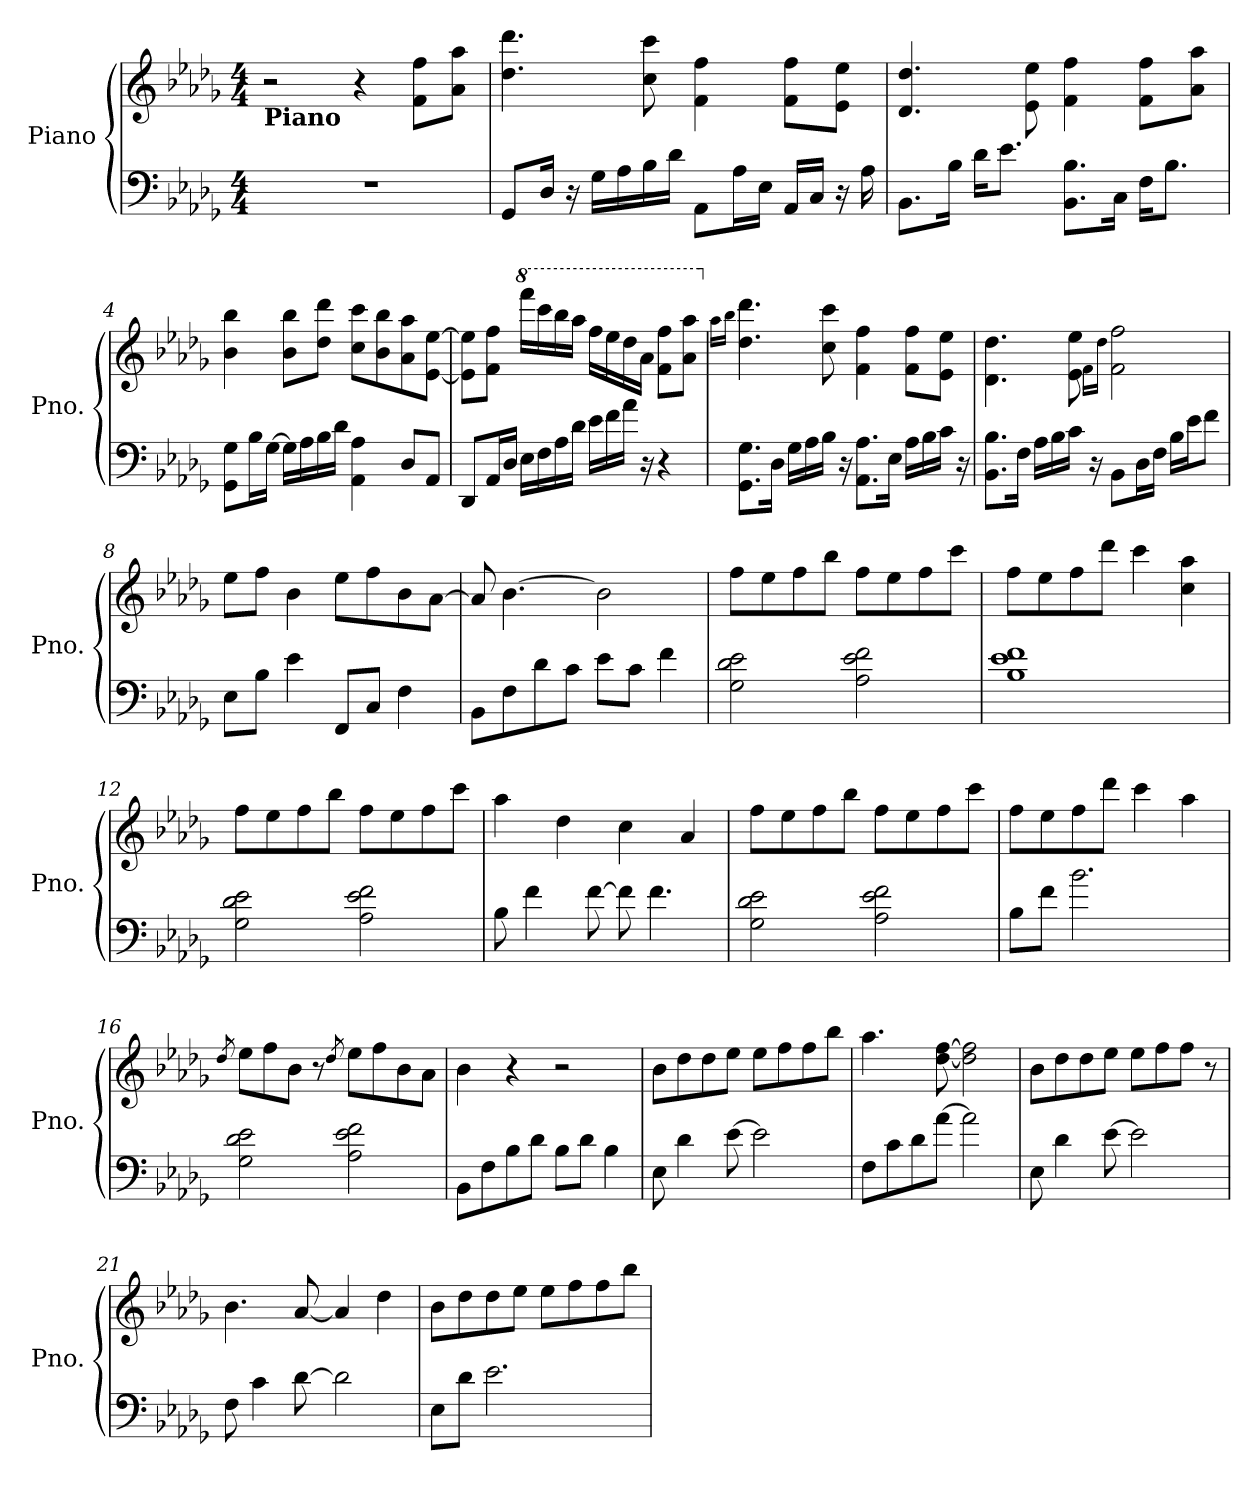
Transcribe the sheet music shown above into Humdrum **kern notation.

**kern	**kern
*part1	*part1
*staff2	*staff1
*I"Piano	*
*I'Pno.	*
*clefF4	*clefG2
*k[b-e-a-d-g-]	*k[b-e-a-d-g-]
*M4/4	*M4/4
*MM70	*MM70
=1	=1
!	!LO:TX:b:B:t=Piano
1r	2r
.	4r
.	8f\ 8ff\L
.	8a-\ 8aa-\J
=2	=2
8GG-/L	4.dd-\ 4.ddd-\
16D-/Jk	.
16r	.
16G-\LL	.
16A-\	.
16B-\	8cc\ 8ccc\
16d-\JJ	.
8AA-\L	4f\ 4ff\
16A-\L	.
16E-\JJ	.
16AA-/LL	8f\ 8ff\L
16C/JJ	.
16r	8e-\ 8ee-\J
16A-\	.
=3	=3
8.BB-\L	4.d-/ 4.dd-/
16B-\Jk	.
16d-\KL	.
8.e-\J	.
.	8e-\ 8ee-\
8.BB-\ 8.B-\L	4f\ 4ff\
16C\Jk	.
16F\KL	8f\ 8ff\L
8.B-\J	.
.	8a-\ 8aa-\J
!!LO:LB:g=z
=4	=4
8GG-\ 8G-\L	4b-\ 4bb-\
16B-\L	.
[16G-\JJ	.
16G-\LL]	8b-\ 8bb-\L
16A-\	.
16B-\	8dd-\ 8ddd-\J
16d-\JJ	.
4AA-\ 4A-\	8cc\ 8ccc\L
.	8b-\ 8bb-\
8D-/L	8a-\ 8aa-\
8AA-/J	[8e-\ [8ee-\J
=5	=5
8DD-/L	8e-\] 8ee-\]L
16AA-/L	8f\ 8ff\J
16D-/JJ	.
*	*8va
16E-\LL	16ffff\LL
16F\	16cccc\
16A-\	16bbb-\
16d-\JJ	16aaa-\JJ
16e-\LL	16fff\LL
16f\	16eee-\
16a-\JJ	16ddd-\
16r	16aa-\JJ
4r	8ff\ 8fff\L
.	8aa-\ 8aaa-\J
!!LO:LB:g=z
=6	=6
*	*X8va
.	16qaa-\LL
.	16qbb-\JJ
8.GG-\ 8.G-\L	4.dd-\ 4.ddd-\
16D-\Jk	.
16G-\LL	.
16A-\	.
16B-\JJ	8cc\ 8ccc\
16r	.
8.AA-\ 8.A-\L	4f\ 4ff\
16E-\Jk	.
16A-\LL	8f\ 8ff\L
16B-\	.
16c\JJ	8e-\ 8ee-\J
16r	.
=7	=7
8.BB-\ 8.B-\L	4.d-\ 4.dd-\
16F\Jk	.
16A-\LL	.
16B-\	.
16c\JJ	8e-\ 8ee-\
16r	.
.	16qf\LL
.	16qdd-\JJ
8BB-\L	2f\ 2ff\
16D-\L	.
16F\JJ	.
16B-\LL	.
16e-\J	.
8f\J	.
!!LO:LB:g=z
=8	=8
8E-\L	8ee-\L
8B-\J	8ff\J
4e-\	4b-\
8FF/L	8ee-\L
8C/J	8ff\
4F\	8b-\
.	[8a-\J
=9	=9
8BB-\L	8a-/]
8F\	[4.b-\
8d-\	.
8c\J	.
8e-\L	2b-\]
8c\J	.
4f\	.
=10	=10
2G-\ 2d-\ 2e-\	8ff\L
.	8ee-\
.	8ff\
.	8bb-\J
2A-\ 2e-\ 2f\	8ff\L
.	8ee-\
.	8ff\
.	8ccc\J
!!LO:LB:g=z
=11	=11
1B- 1e- 1f	8ff\L
.	8ee-\
.	8ff\
.	8ddd-\J
.	4ccc\
.	4cc\ 4aa-\
=12	=12
2G-\ 2d-\ 2e-\	8ff\L
.	8ee-\
.	8ff\
.	8bb-\J
2A-\ 2e-\ 2f\	8ff\L
.	8ee-\
.	8ff\
.	8ccc\J
=13	=13
8B-\	4aa-\
4f\	.
.	4dd-\
[8f\	.
8f\]	4cc\
4.f\	.
.	4a-/
!!LO:PB:g=z
=14	=14
2G-\ 2d-\ 2e-\	8ff\L
.	8ee-\
.	8ff\
.	8bb-\J
2A-\ 2e-\ 2f\	8ff\L
.	8ee-\
.	8ff\
.	8ccc\J
=15	=15
8B-\L	8ff\L
8f\J	8ee-\
2.b-\	8ff\
.	8ddd-\J
.	4ccc\
.	4aa-\
=16	=16
.	8qdd-/
2G-\ 2d-\ 2e-\	8ee-\L
.	8ff\
.	8b-\J
.	8r
.	8qdd-/
2A-\ 2e-\ 2f\	8ee-\L
.	8ff\
.	8b-\
.	8a-\J
!!LO:LB:g=z
=17	=17
8BB-\L	4b-\
8F\	.
8B-\	4r
8d-\J	.
8B-\L	2r
8d-\J	.
4B-\	.
=18	=18
8E-\	8b-\L
4d-\	8dd-\
.	8dd-\
[8e-\	8ee-\J
2e-\]	8ee-\L
.	8ff\
.	8ff\
.	8bb-\J
=19	=19
8F\L	4.aa-\
8c\	.
8d-\	.
[8a-\J	[8dd-\ [8ff\
2a-\]	2dd-\] 2ff\]
!!LO:LB:g=z
=20	=20
8E-\	8b-\L
4d-\	8dd-\
.	8dd-\
[8e-\	8ee-\J
2e-\]	8ee-\L
.	8ff\
.	8ff\J
.	8r
=21	=21
8F\	4.b-\
4c\	.
[8d-\	[8a-/
2d-\]	4a-/]
.	4dd-\
=22	=22
8E-\L	8b-\L
8d-\J	8dd-\
2.e-\	8dd-\
.	8ee-\J
.	8ee-\L
.	8ff\
.	8ff\
.	8bb-\J
=	=
*-	*-
